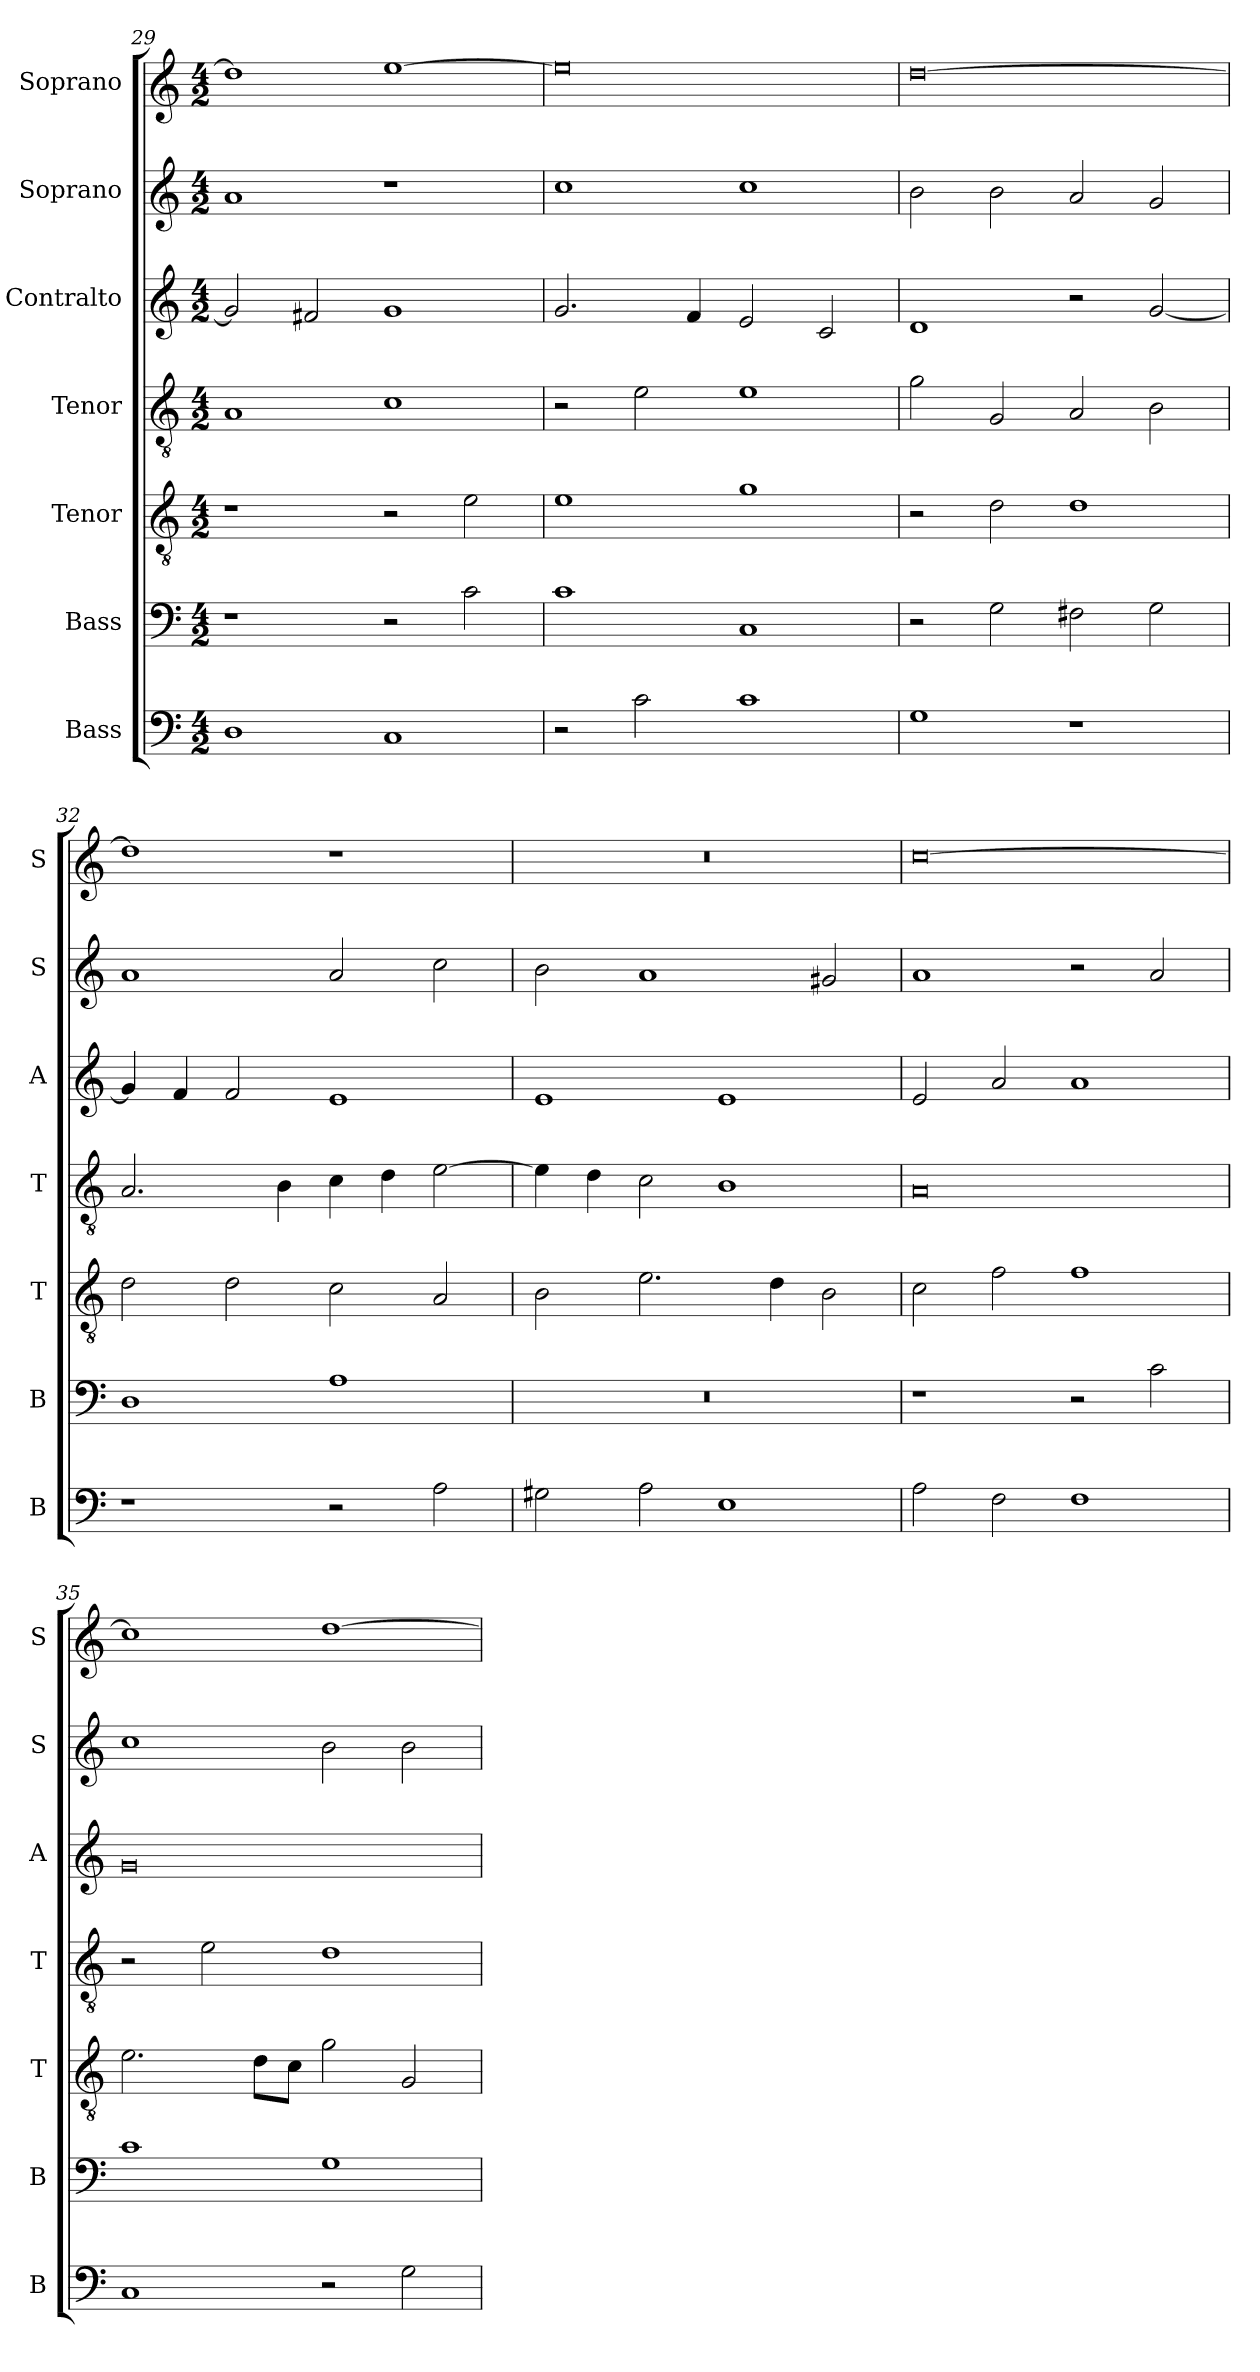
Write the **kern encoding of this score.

**kern	**kern	**kern	**kern	**kern	**kern	**kern
*part7	*part6	*part5	*part4	*part3	*part2	*part1
*staff7	*staff6	*staff5	*staff4	*staff3	*staff2	*staff1
*I"Bass	*I"Bass	*I"Tenor	*I"Tenor	*I"Contralto	*I"Soprano	*I"Soprano
*I'B	*I'B	*I'T	*I'T	*I'A	*I'S	*I'S
*clefF4	*clefF4	*clefGv2	*clefGv2	*clefG2	*clefG2	*clefG2
*k[]	*k[]	*k[]	*k[]	*k[]	*k[]	*k[]
*G:mix	*G:mix	*G:mix	*G:mix	*G:mix	*G:mix	*G:mix
*M4/2	*M4/2	*M4/2	*M4/2	*M4/2	*M4/2	*M4/2
=29	=29	=29	=29	=29	=29	=29
1D	1r	1r	1A	2g]	1a	1dd]
.	.	.	.	2f#X	.	.
1C	2r	2r	1c	1g	1r	[1ee
.	2c	2e	.	.	.	.
=30	=30	=30	=30	=30	=30	=30
2r	1c	1e	2r	2.g	1cc	0ee]
2c	.	.	2e	.	.	.
.	.	.	.	4f	.	.
1c	1C	1g	1e	2e	1cc	.
.	.	.	.	2c	.	.
=31	=31	=31	=31	=31	=31	=31
1G	2r	2r	2g	1d	2b	[0dd
.	2G	2d	2G	.	2b	.
1r	2F#X	1d	2A	2r	2a	.
.	2G	.	2B	[2g	2g	.
=32	=32	=32	=32	=32	=32	=32
1r	1D	2d	2.A	4g]	1a	1dd]
.	.	.	.	4f	.	.
.	.	2d	.	2f	.	.
.	.	.	4B	.	.	.
2r	1A	2c	4c	1e	2a	1r
.	.	.	4d	.	.	.
2A	.	2A	[2e	.	2cc	.
=33	=33	=33	=33	=33	=33	=33
2G#X	0r	2B	4e]	1e	2b	0r
.	.	.	4d	.	.	.
2A	.	2.e	2c	.	1a	.
1E	.	.	1B	1e	.	.
.	.	4d	.	.	.	.
.	.	2B	.	.	2g#X	.
=34	=34	=34	=34	=34	=34	=34
2A	1r	2c	0A	2e	1a	[0cc
2F	.	2f	.	2a	.	.
1F	2r	1f	.	1a	2r	.
.	2c	.	.	.	2a	.
=35	=35	=35	=35	=35	=35	=35
1C	1c	2.e	2r	0g	1cc	1cc]
.	.	.	2e	.	.	.
.	.	8d\L	.	.	.	.
.	.	8c\J	.	.	.	.
2r	1G	2g	1d	.	2b	[1dd
2G	.	2G	.	.	2b	.
=	=	=	=	=	=	=
*-	*-	*-	*-	*-	*-	*-
